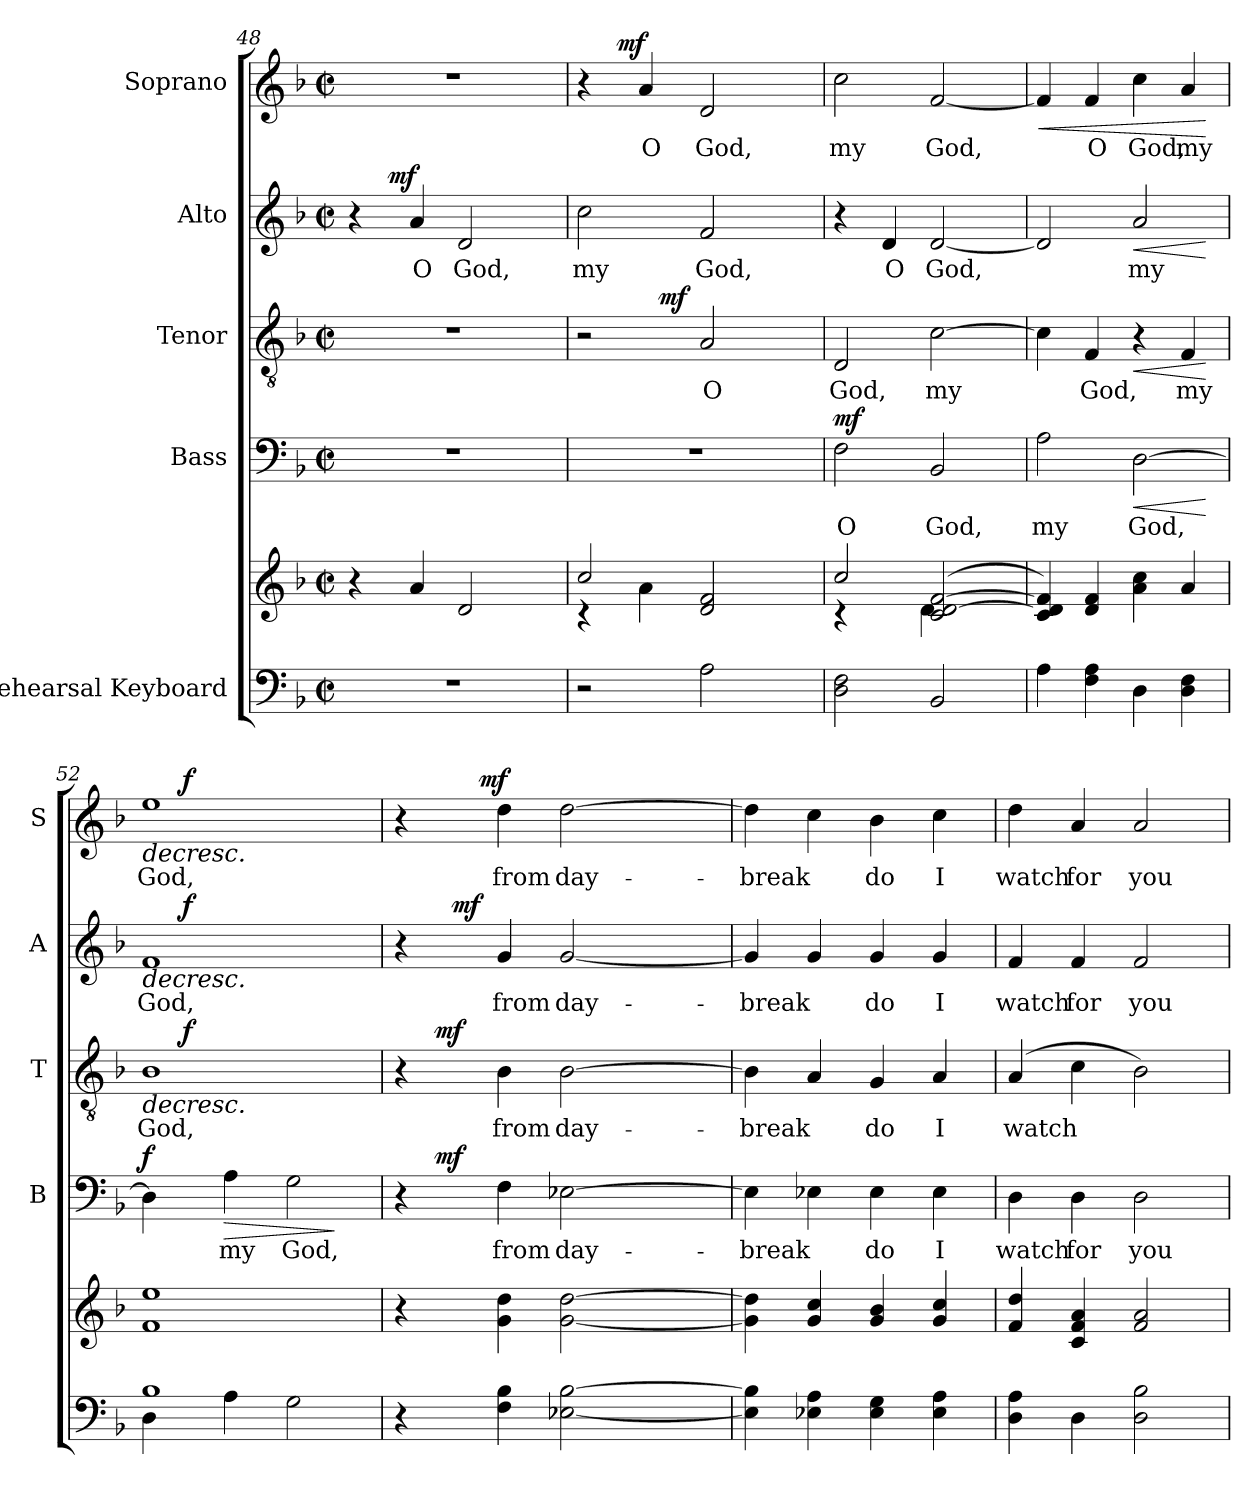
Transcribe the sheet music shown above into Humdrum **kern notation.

**kern	**kern	**kern	**text	**dynam	**kern	**text	**dynam	**kern	**text	**dynam	**kern	**text	**dynam
*part5	*part5	*part4	*part4	*part4	*part3	*part3	*part3	*part2	*part2	*part2	*part1	*part1	*part1
*staff6	*staff5	*staff4	*staff4	*staff4	*staff3	*staff3	*staff3	*staff2	*staff2	*staff2	*staff1	*staff1	*staff1
*I"Rehearsal Keyboard	*	*I"Bass	*	*	*I"Tenor	*	*	*I"Alto	*	*	*I"Soprano	*	*
*	*	*I'B	*	*	*I'T	*	*	*I'A	*	*	*I'S	*	*
*clefF4	*clefG2	*clefF4	*	*	*clefGv2	*	*	*clefG2	*	*	*clefG2	*	*
*k[b-]	*k[b-]	*k[b-]	*	*	*k[b-]	*	*	*k[b-]	*	*	*k[b-]	*	*
*F:	*F:	*F:	*	*	*F:	*	*	*F:	*	*	*F:	*	*
*M2/2	*M2/2	*M2/2	*	*	*M2/2	*	*	*M2/2	*	*	*M2/2	*	*
*met(c|)	*met(c|)	*met(c|)	*	*	*met(c|)	*	*	*met(c|)	*	*	*met(c|)	*	*
=48	=48	=48	=48	=48	=48	=48	=48	=48	=48	=48	=48	=48	=48
*	*	*	*	*	*	*	*	*^	*	*	*	*	*
1r	4r	1r	.	.	1r	.	.	4r	8.ryy	.	.	1r	.	.
!	!	!	!	!	!	!	!	!	!	!	!LO:DY:a	!	!	!
.	.	.	.	.	.	.	.	.	2ryy	.	mf	.	.	.
!	!	!	!	!	!	!	!	!	!	!LO:LY:b	!	!	!	!
.	4a/	.	.	.	.	.	.	4a/	.	O	.	.	.	.
!	!	!	!	!	!	!	!	!	!	!LO:LY:b	!	!	!	!
.	2d/	.	.	.	.	.	.	2d/	.	God,	.	.	.	.
.	.	.	.	.	.	.	.	.	4ryy	.	.	.	.	.
.	.	.	.	.	.	.	.	.	16ryy	.	.	.	.	.
=49	=49	=49	=49	=49	=49	=49	=49	=49	=49	=49	=49	=49	=49	=49
*	*^	*	*	*	*	*	*	*	*	*	*	*	*	*
!	!	!	!	!	!	!	!	!	!	!	!LO:LY:b	!	!	!	!
*	*	*	*	*	*	*^	*	*	*v	*v	*	*	*^	*	*
2r	2cc/	4rc	1r	.	.	2r	4ryy	.	.	2cc\	my	.	4r	8.ryy	.	.
!	!	!	!	!	!	!	!	!	!	!	!	!	!	!	!	!LO:DY:a
.	.	.	.	.	.	.	.	.	.	.	.	.	.	2ryy	.	mf
!	!	!	!	!	!	!	!	!	!	!	!	!	!	!	!LO:LY:b	!
.	.	4a\	.	.	.	.	16ryy	.	.	.	.	.	4a/	.	O	.
!	!	!	!	!	!	!	!	!	!LO:DY:a	!	!	!	!	!	!	!
.	.	.	.	.	.	.	2ryy	.	mf	.	.	.	.	.	.	.
!	!	!	!	!	!	!	!	!LO:LY:b	!	!	!LO:LY:b	!	!	!	!LO:LY:b	!
2A\	2d/ 2f/	2ryy	.	.	.	2A/	.	O	.	2f/	God,	.	2d/	.	God,	.
.	.	.	.	.	.	.	.	.	.	.	.	.	.	4ryy	.	.
.	.	.	.	.	.	.	8.ryy	.	.	.	.	.	.	.	.	.
.	.	.	.	.	.	.	.	.	.	.	.	.	.	16ryy	.	.
=50	=50	=50	=50	=50	=50	=50	=50	=50	=50	=50	=50	=50	=50	=50	=50	=50
!	!	!	!	!LO:LY:b	!LO:DY:a	!	!	!LO:LY:b	!	!	!	!	!	!	!LO:LY:b	!
*	*	*	*	*	*	*v	*v	*	*	*	*	*	*v	*v	*	*
2D\ 2F\	2cc/	4rc	2F\	O	mf	2D/	God,	.	4r	.	.	2cc\	my	.
!	!	!	!	!	!	!	!	!	!	!LO:LY:b	!	!	!	!
.	.	4ryy	.	.	.	.	.	.	4d/	O	.	.	.	.
!	!	!	!	!LO:LY:b	!	!	!LO:LY:b	!	!	!LO:LY:b	!	!	!LO:LY:b	!
2BB-/	(2c/ [>2d/ [>2f/	4d\	2BB-/	God,	.	[>2c\	my	.	[<2d/	God,	.	[<2f/	God,	.
.	.	4ryy	.	.	.	.	.	.	.	.	.	.	.	.
=51	=51	=51	=51	=51	=51	=51	=51	=51	=51	=51	=51	=51	=51	=51
!	!	!	!	!LO:LY:b	!	!	!	!	!	!	!	!	!	!LO:HP:b
*	*v	*v	*	*	*	*	*	*	*	*	*	*	*	*
4A\	4c/ 4d/] 4f/])	2A\	my	.	4c\]	.	.	2d/]	.	.	4f/]	.	<
!	!	!	!	!	!	!LO:LY:b	!	!	!	!	!	!LO:LY:b	!
4F\ 4A\	4d/ 4f/	.	.	.	4F/	God,	.	.	.	.	4f/	O	.
!	!	!	!LO:LY:b	!LO:HP:b	!	!	!LO:HP:b	!	!LO:LY:b	!LO:HP:b	!	!LO:LY:b	!
4D\	4a\ 4cc\	[>2D\	God,	<	4r	.	<	2a/	my	<	4cc\	God,	.
!	!	!	!	!	!	!LO:LY:b	!	!	!	!	!	!LO:LY:b	!
4D\ 4F\	4a/	.	.	.	4F/	my	.	.	.	.	4a/	my	.
.	.	.	.	[	.	.	[	.	.	[	.	.	[
=52	=52	=52	=52	=52	=52	=52	=52	=52	=52	=52	=52	=52	=52
*^	*	*	*	*	*	*	*	*	*	*	*	*	*
!	!	!	!	!	!LO:DY:a	!	!LO:LY:b	!LO:HP:b	!	!LO:LY:b	!LO:HP:b	!	!LO:LY:b	!LO:HP:b
*	*	*	*	*	*	*^	*	*	*^	*	*	*^	*	*
1B-	4D\	1f 1ee	4D\]	.	f	1B-	8ryy	God,	>	1f	8ryy	God,	>	1ee	8ryy	God,	>
!	!	!	!	!	!	!	!	!	!LO:DY:a	!	!	!	!LO:DY:a	!	!	!	!LO:DY:a
.	.	.	.	.	.	.	2..ryy	.	f	.	2..ryy	.	f	.	2..ryy	.	f
!	!	!	!	!LO:LY:b	!LO:HP:b	!	!	!	!	!	!	!	!	!	!	!	!
.	4A\	.	4A\	my	>	.	.	.	.	.	.	.	.	.	.	.	.
!	!	!	!	!LO:LY:b	!	!	!	!	!	!	!	!	!	!	!	!	!
.	2G\	.	2G\	God,	.	.	.	.	.	.	.	.	.	.	.	.	.
*v	*v	*	*	*	*	*	*	*	*	*	*	*	*	*	*	*	*
.	.	.	.	]	.	.	.	.	.	.	.	.	.	.	.	.
=53	=53	=53	=53	=53	=53	=53	=53	=53	=53	=53	=53	=53	=53	=53	=53	=53
*	*	*^	*	*	*	*	*	*	*	*	*	*	*	*	*	*
4r	4r	4r	8ryy	.	.	4r	8ryy	.	.	4r	8ryy	.	.	4r	8..ryy	.	.
!	!	!	!	!	!LO:DY:a	!	!	!	!LO:DY:a	!	!	!	!	!	!	!	!
.	.	.	2..ryy	.	mf	.	2..ryy	.	mf	.	32ryy	.	.	.	.	.	.
!	!	!	!	!	!	!	!	!	!	!	!	!	!LO:DY:a	!	!	!	!
.	.	.	.	.	.	.	.	.	.	.	2ryy	.	mf	.	.	.	.
!	!	!	!	!	!	!	!	!	!	!	!	!	!	!	!	!	!LO:DY:a
.	.	.	.	.	.	.	.	.	.	.	.	.	.	.	2ryy	.	mf
!	!	!	!	!LO:LY:b	!	!	!	!LO:LY:b	!	!	!	!LO:LY:b	!	!	!	!LO:LY:b	!
4F\ 4B-\	4g\ 4dd\	4F\	.	from	.	4B-\	.	from	]	4g/	.	from	]	4dd\	.	from	]
!	!	!	!	!LO:LY:b	!	!	!	!LO:LY:b	!	!	!	!LO:LY:b	!	!	!	!LO:LY:b	!
[<2E-X\ [>2B-\	[<2g\ [>2dd\	[>2E-X\	.	day-	.	[>2B-\	.	day-	.	[<2g/	.	day-	.	[>2dd\	.	day-	.
.	.	.	.	.	.	.	.	.	.	.	4ryy	.	.	.	.	.	.
.	.	.	.	.	.	.	.	.	.	.	.	.	.	.	4ryy	.	.
.	.	.	.	.	.	.	.	.	.	.	16.ryy	.	.	.	.	.	.
.	.	.	.	.	.	.	.	.	.	.	.	.	.	.	32ryy	.	.
=54	=54	=54	=54	=54	=54	=54	=54	=54	=54	=54	=54	=54	=54	=54	=54	=54	=54
!	!	!	!	!LO:LY:b	!	!	!	!LO:LY:b	!	!	!	!LO:LY:b	!	!	!	!LO:LY:b	!
*	*	*v	*v	*	*	*	*	*	*	*v	*v	*	*	*v	*v	*	*
*	*	*	*	*	*v	*v	*	*	*	*	*	*	*	*
4E-\] 4B-\]	4g\] 4dd\]	4E-\]	-break	.	4B-\]	-break	.	4g/]	-break	.	4dd\]	-break	.
4E-X\ 4A\	4g/ 4cc/	4E-X\	.	.	4A/	.	.	4g/	.	.	4cc\	.	.
!	!	!	!LO:LY:b	!	!	!LO:LY:b	!	!	!LO:LY:b	!	!	!LO:LY:b	!
4E-\ 4G\	4g/ 4b-/	4E-\	do	.	4G/	do	.	4g/	do	.	4b-\	do	.
!	!	!	!LO:LY:b	!	!	!LO:LY:b	!	!	!LO:LY:b	!	!	!LO:LY:b	!
4E-\ 4A\	4g/ 4cc/	4E-\	I	.	4A/	I	.	4g/	I	.	4cc\	I	.
=55	=55	=55	=55	=55	=55	=55	=55	=55	=55	=55	=55	=55	=55
!	!	!	!LO:LY:b	!	!	!LO:LY:b	!	!	!LO:LY:b	!	!	!LO:LY:b	!
4D\ 4A\	4f/ 4dd/	4D\	watch	.	(4A/	watch	.	4f/	watch	.	4dd\	watch	.
!	!	!	!LO:LY:b	!	!	!	!	!	!LO:LY:b	!	!	!LO:LY:b	!
4D\	4c/ 4f/ 4a/	4D\	for	.	4c\	.	.	4f/	for	.	4a/	for	.
!	!	!	!LO:LY:b	!	!	!	!	!	!LO:LY:b	!	!	!LO:LY:b	!
2D\ 2B-\	2f/ 2a/	2D\	you	.	2B-\)	.	.	2f/	you	.	2a/	you	.
=	=	=	=	=	=	=	=	=	=	=	=	=	=
*-	*-	*-	*-	*-	*-	*-	*-	*-	*-	*-	*-	*-	*-
